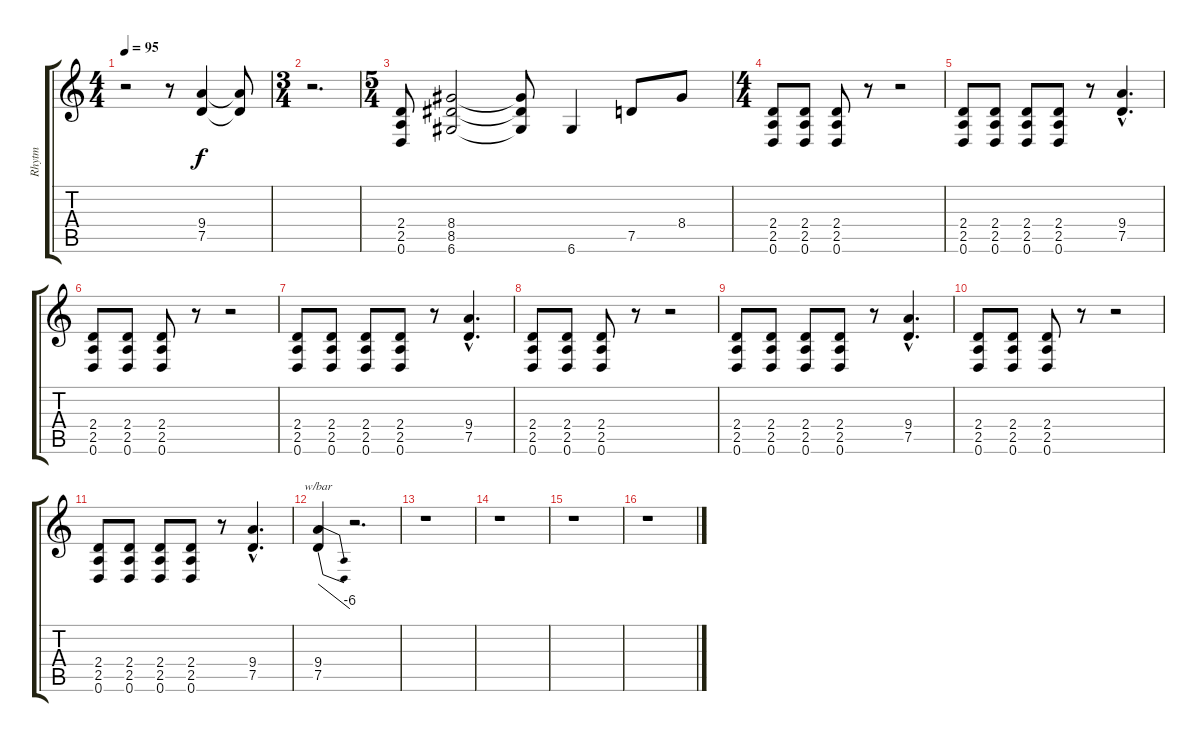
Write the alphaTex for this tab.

\track ("Rhytm" "Rhytm") {instrument distortionguitar}
\staff {score tabs}
\tuning (D4 A3 F3 C3 G2 D2) {hide}
\ts (4 4)
\tempo 95
\clef g2
\ks c
r.2{dy f} r.8 (9.4 7.5).4 (9.4{t} 7.5{t}).8 |
\ts (3 4)
r.2{d} |
\ts (5 4)
(2.4 2.5 0.6).8 (8.4 8.5 6.6).2 (8.4{t} 8.5{t} 6.6{t}).8 6.6.4 7.5.8 8.4.8{instrument guitarharmonics} |
\ts (4 4)
(2.4 2.5 0.6).8{instrument distortionguitar} (2.4 2.5 0.6).8 (2.4 2.5 0.6).8 r.8 r.2 |
(2.4 2.5 0.6).8 (2.4 2.5 0.6).8 (2.4 2.5 0.6).8 (2.4 2.5 0.6).8 r.8 (9.4{hac} 7.5{hac}).4{d} |
(2.4 2.5 0.6).8 (2.4 2.5 0.6).8 (2.4 2.5 0.6).8 r.8 r.2 |
(2.4 2.5 0.6).8 (2.4 2.5 0.6).8 (2.4 2.5 0.6).8 (2.4 2.5 0.6).8 r.8 (9.4{hac} 7.5{hac}).4{d} |
(2.4 2.5 0.6).8 (2.4 2.5 0.6).8 (2.4 2.5 0.6).8 r.8 r.2 |
(2.4 2.5 0.6).8 (2.4 2.5 0.6).8 (2.4 2.5 0.6).8 (2.4 2.5 0.6).8 r.8 (9.4{hac} 7.5{hac}).4{d} |
(2.4 2.5 0.6).8 (2.4 2.5 0.6).8 (2.4 2.5 0.6).8 r.8 r.2 |
(2.4 2.5 0.6).8 (2.4 2.5 0.6).8 (2.4 2.5 0.6).8 (2.4 2.5 0.6).8 r.8 (9.4{hac} 7.5{hac}).4{d} |
(9.4 7.5).4{tbe (dive default 0 0 60 -24)} r.2{d} |
r.1 |
r.1 |
r.1 |
r.1
